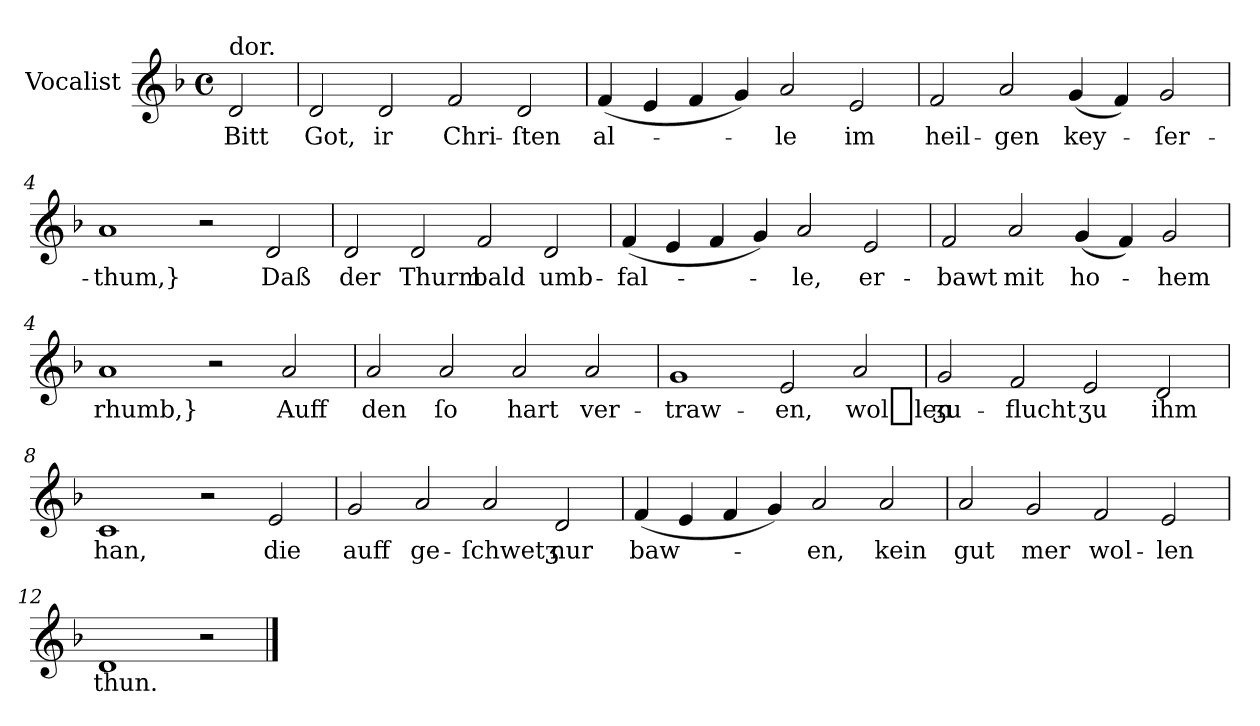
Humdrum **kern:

**kern	**text
*part1	*part1
*staff1	*staff1
*I"Vocalist	*
*k[b-]	*
*M4/2	*
*met(c)	*
=	=
!LO:TX:a:t=dor.	!
2d	Bitt
=1	=1
2d	Got,
2d	ir
2f	Chri-
2d	-ſten
=2	=2
(4f	al-
4e	.
4f	.
4g)	.
2a	-le
2e	im
=3	=3
2f	heil-
2a	-gen
(4g	key-
4f)	.
2g	-ſer-
=4	=4
1a	-thum,}
2r	.
2d	Daß
=1	=1
2d	der
2d	Thurm
2f	bald
2d	umb-
=2	=2
(4f	-fal-
4e	.
4f	.
4g)	.
2a	-le,
2e	er-
=3	=3
2f	-bawt
2a	mit
(4g	ho-
4f)	.
2g	-hem
=4	=4
1a	rhumb,}
2r	.
2a	Auff
=5	=5
2a	den
2a	ſo
2a	hart
2a	ver-
=6	=6
1g	-traw-
2e	-en,
2a	wol_len
=7	=7
2g	ʒu-
2f	-flucht
2e	ʒu
2d	ihm
=8	=8
1c	han,
2r	.
2e	die
=9	=9
2g	auff
2a	ge-
2a	-ſchwetʒ
2d	nur
=10	=10
(4f	baw-
4e	.
4f	.
4g)	.
2a	-en,
2a	kein
=11	=11
2a	gut
2g	mer
2f	wol-
2e	-len
=12	=12
1d	thun.
2r	.
==	==
*-	*-
